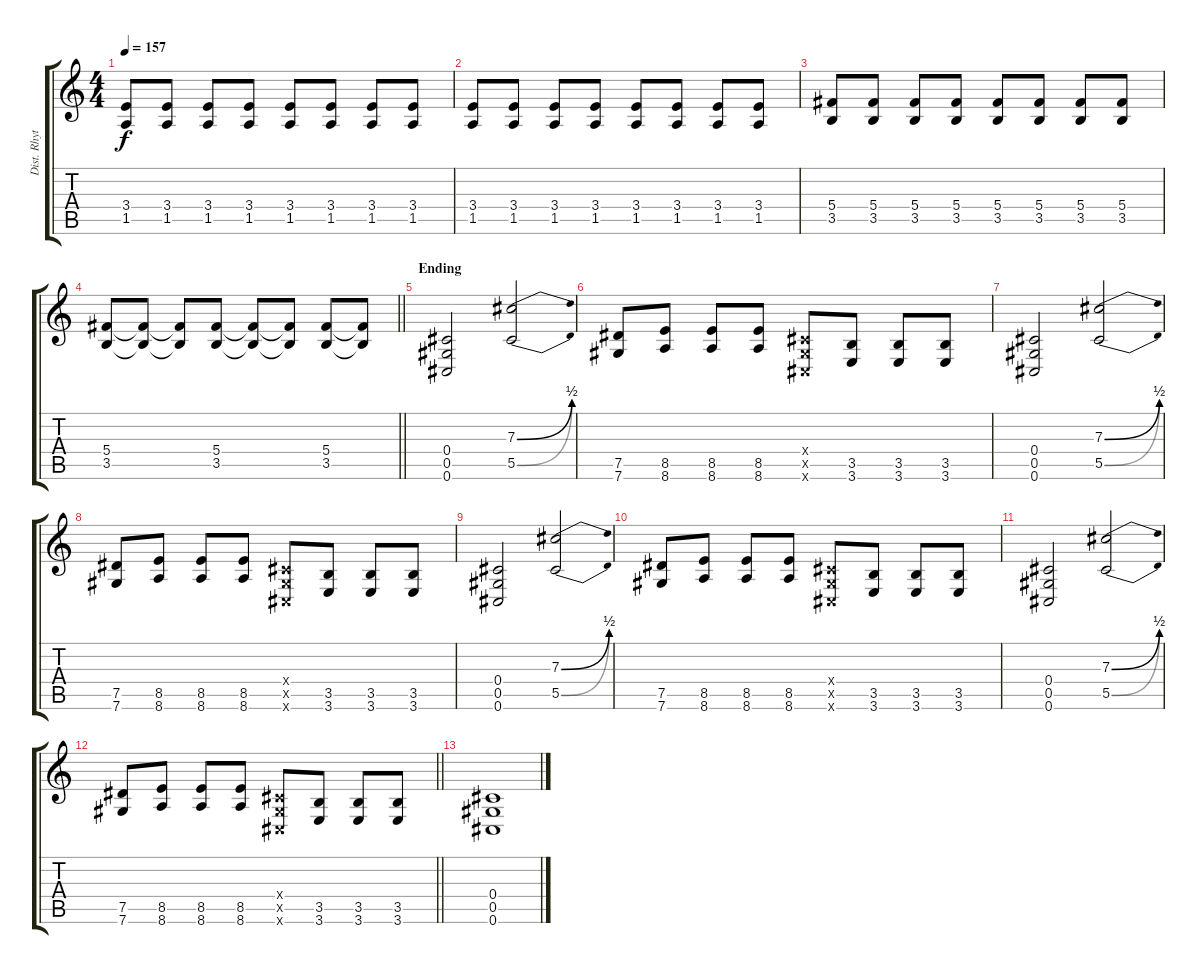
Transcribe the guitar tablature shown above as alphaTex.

\track ("Dist. Rhytm Guitar [R]" "Dist. Rhyt") {instrument distortionguitar}
\staff {score tabs}
\tuning (Eb4 Bb3 Gb3 Db3 Ab2 Db2) {hide}
\ts (4 4)
\tempo 157
\clef g2
\ks c
(3.4 1.5).8{dy f} (3.4 1.5).8 (3.4 1.5).8 (3.4 1.5).8 (3.4 1.5).8 (3.4 1.5).8 (3.4 1.5).8 (3.4 1.5).8 |
(3.4 1.5).8 (3.4 1.5).8 (3.4 1.5).8 (3.4 1.5).8 (3.4 1.5).8 (3.4 1.5).8 (3.4 1.5).8 (3.4 1.5).8 |
(5.4 3.5).8 (5.4 3.5).8 (5.4 3.5).8 (5.4 3.5).8 (5.4 3.5).8 (5.4 3.5).8 (5.4 3.5).8 (5.4 3.5).8 |
\barLineRight lightlight
(5.4 3.5).8 (5.4{t} 3.5{t}).8 (5.4{t} 3.5{t}).8 (5.4 3.5).8 (5.4{t} 3.5{t}).8 (5.4{t} 3.5{t}).8 (5.4 3.5).8 (5.4{t} 3.5{t}).8 |
\section ("" "Ending")
(0.4 0.5 0.6).2 (7.3{be (bend 0 0 60 2)} 5.5{be (bend 0 0 60 2)}).2 |
(7.5 7.6).8 (8.5 8.6).8 (8.5 8.6).8 (8.5 8.6).8 (0.4{x} 0.5{x} 0.6{x}).8 (3.5 3.6).8 (3.5 3.6).8 (3.5 3.6).8 |
(0.4 0.5 0.6).2 (7.3{be (bend 0 0 60 2)} 5.5{be (bend 0 0 60 2)}).2 |
(7.5 7.6).8 (8.5 8.6).8 (8.5 8.6).8 (8.5 8.6).8 (0.4{x} 0.5{x} 0.6{x}).8 (3.5 3.6).8 (3.5 3.6).8 (3.5 3.6).8 |
(0.4 0.5 0.6).2 (7.3{be (bend 0 0 60 2)} 5.5{be (bend 0 0 60 2)}).2 |
(7.5 7.6).8 (8.5 8.6).8 (8.5 8.6).8 (8.5 8.6).8 (0.4{x} 0.5{x} 0.6{x}).8 (3.5 3.6).8 (3.5 3.6).8 (3.5 3.6).8 |
(0.4 0.5 0.6).2 (7.3{be (bend 0 0 60 2)} 5.5{be (bend 0 0 60 2)}).2 |
\barLineRight lightlight
(7.5 7.6).8 (8.5 8.6).8 (8.5 8.6).8 (8.5 8.6).8 (0.4{x} 0.5{x} 0.6{x}).8 (3.5 3.6).8 (3.5 3.6).8 (3.5 3.6).8 |
(0.4 0.5 0.6).1
